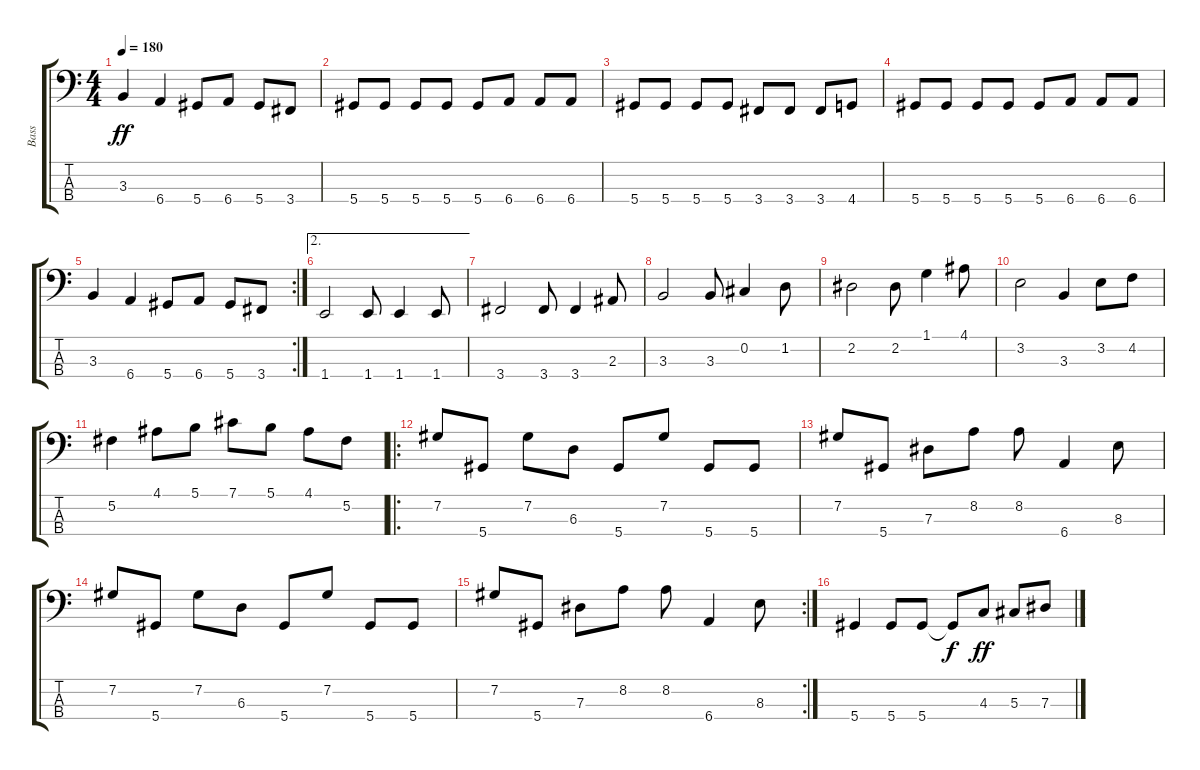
\track ("Bass" "Bass") {instrument electricbassfinger}
\staff {score tabs}
\tuning (Gb2 Db2 Ab1 Eb1) {hide}
\ts (4 4)
\tempo 180
\clef f4
\ks c
3.3.4{dy ff} 6.4.4 5.4.8 6.4.8 5.4.8 3.4.8 |
5.4.8 5.4.8 5.4.8 5.4.8 5.4.8 6.4.8 6.4.8 6.4.8 |
5.4.8 5.4.8 5.4.8 5.4.8 3.4.8 3.4.8 3.4.8 4.4.8 |
5.4.8 5.4.8 5.4.8 5.4.8 5.4.8 6.4.8 6.4.8 6.4.8 |
\rc 2
3.3.4 6.4.4 5.4.8 6.4.8 5.4.8 3.4.8 |
\ae 2
1.4.2 1.4.8 1.4.4 1.4.8 |
3.4.2 3.4.8 3.4.4 2.3.8 |
3.3.2 3.3.8 0.2.4 1.2.8 |
2.2.2 2.2.8 1.1.4 4.1.8 |
3.2.2 3.3.4 3.2.8 4.2.8 |
5.2.4 4.1.8 5.1.8 7.1.8 5.1.8 4.1.8 5.2.8 |
\ro
7.2.8 5.4.8 7.2.8 6.3.8 5.4.8 7.2.8 5.4.8 5.4.8 |
7.2.8 5.4.8 7.3.8 8.2.8 8.2.8 6.4.4 8.3.8 |
7.2.8 5.4.8 7.2.8 6.3.8 5.4.8 7.2.8 5.4.8 5.4.8 |
\rc 2
7.2.8 5.4.8 7.3.8 8.2.8 8.2.8 6.4.4 8.3.8 |
5.4.4 5.4.8 5.4.8 5.4{t}.8{dy f} 4.3.8{dy ff} 5.3.8 7.3.8
